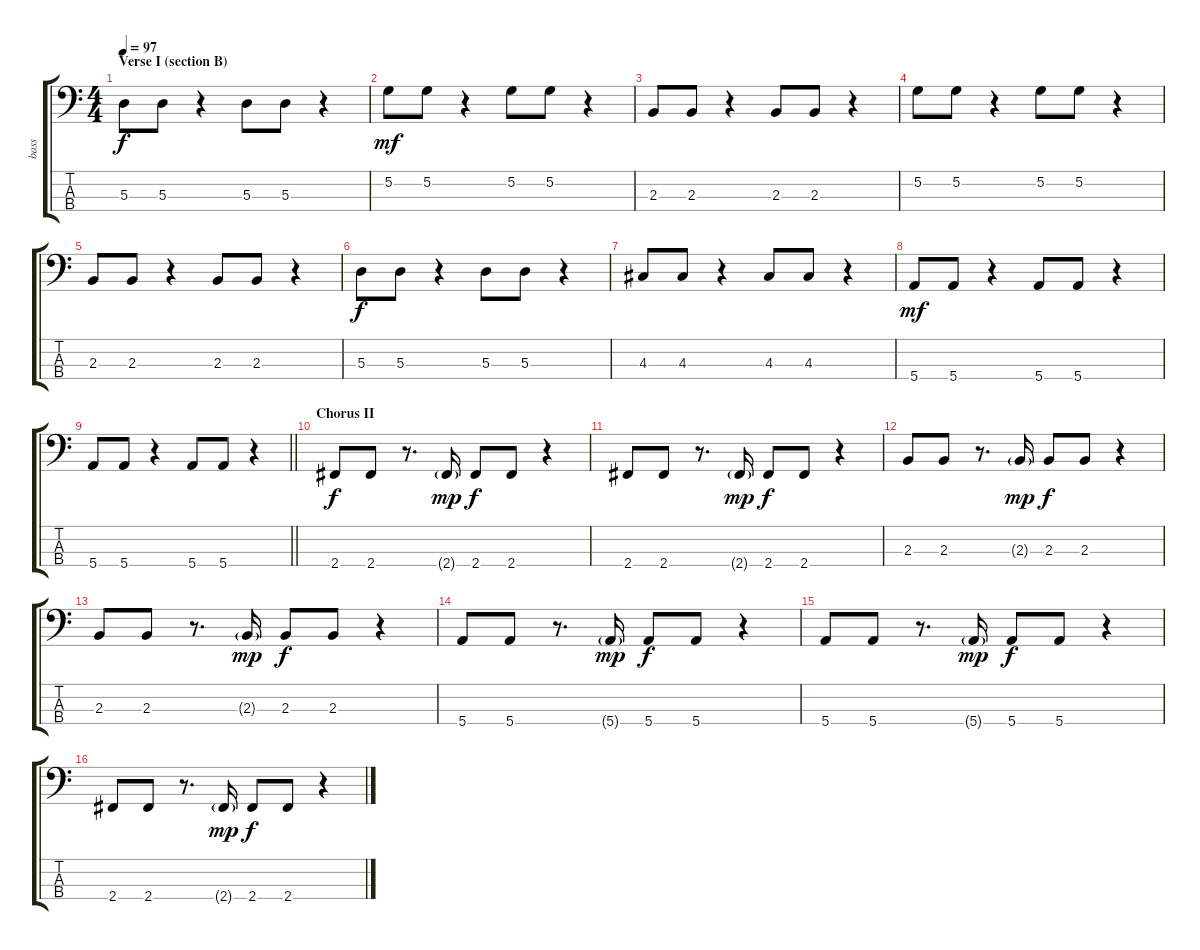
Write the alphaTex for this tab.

\track ("bass" "bass") {instrument synthbass2}
\staff {score tabs}
\tuning (G2 D2 A1 E1) {hide}
\ts (4 4)
\section ("" "Verse I (section B)")
\tempo 97
\clef f4
\ks c
5.3.8{dy f} 5.3.8 r.4 5.3.8 5.3.8 r.4 |
5.2.8{dy mf} 5.2.8 r.4 5.2.8 5.2.8 r.4 |
2.3.8 2.3.8 r.4 2.3.8 2.3.8 r.4 |
5.2.8 5.2.8 r.4 5.2.8 5.2.8 r.4 |
2.3.8 2.3.8 r.4 2.3.8 2.3.8 r.4 |
5.3.8{dy f} 5.3.8 r.4 5.3.8 5.3.8 r.4 |
4.3.8 4.3.8 r.4 4.3.8 4.3.8 r.4 |
5.4.8{dy mf} 5.4.8 r.4 5.4.8 5.4.8 r.4 |
\barLineRight lightlight
5.4.8 5.4.8 r.4 5.4.8 5.4.8 r.4 |
\section ("" "Chorus II")
2.4.8{dy f} 2.4.8 r.8{d} 2.4{g}.16{dy mp} 2.4.8{dy f} 2.4.8 r.4 |
2.4.8 2.4.8 r.8{d} 2.4{g}.16{dy mp} 2.4.8{dy f} 2.4.8 r.4 |
2.3.8 2.3.8 r.8{d} 2.3{g}.16{dy mp} 2.3.8{dy f} 2.3.8 r.4 |
2.3.8 2.3.8 r.8{d} 2.3{g}.16{dy mp} 2.3.8{dy f} 2.3.8 r.4 |
5.4.8 5.4.8 r.8{d} 5.4{g}.16{dy mp} 5.4.8{dy f} 5.4.8 r.4 |
5.4.8 5.4.8 r.8{d} 5.4{g}.16{dy mp} 5.4.8{dy f} 5.4.8 r.4 |
2.4.8 2.4.8 r.8{d} 2.4{g}.16{dy mp} 2.4.8{dy f} 2.4.8 r.4
